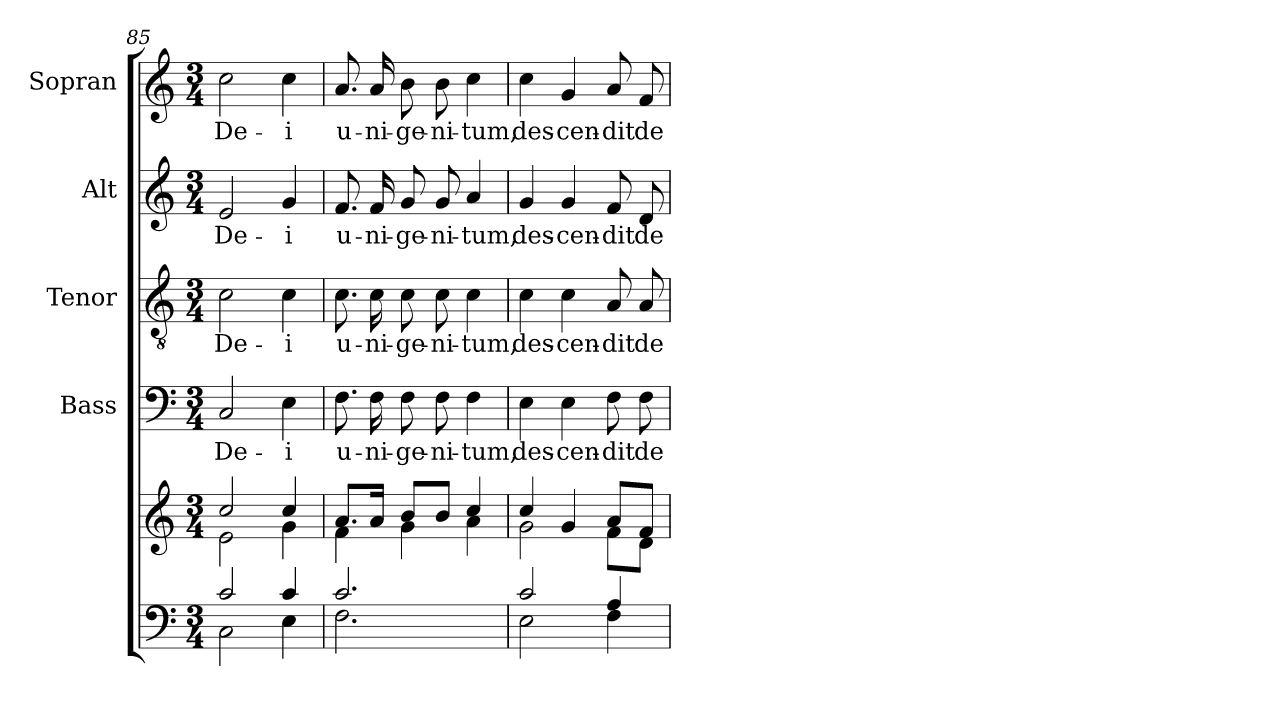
**kern	**kern	**kern	**text	**kern	**text	**kern	**text	**kern	**text
*part5	*part5	*part4	*part4	*part3	*part3	*part2	*part2	*part1	*part1
*staff6	*staff5	*staff4	*staff4	*staff3	*staff3	*staff2	*staff2	*staff1	*staff1
*	*	*I"Bass	*	*I"Tenor	*	*I"Alt	*	*I"Sopran	*
*	*	*I'B.	*	*I'T.	*	*I'A.	*	*I'S.	*
*clefF4	*clefG2	*clefF4	*	*clefGv2	*	*clefG2	*	*clefG2	*
*k[]	*k[]	*k[]	*	*k[]	*	*k[]	*	*k[]	*
*C:	*C:	*C:	*	*C:	*	*C:	*	*C:	*
*M3/4	*M3/4	*M3/4	*	*M3/4	*	*M3/4	*	*M3/4	*
=85	=85	=85	=85	=85	=85	=85	=85	=85	=85
*^	*^	*	*	*	*	*	*	*	*
!	!	!	!	!	!LO:LY:b	!	!LO:LY:b	!	!LO:LY:b	!	!LO:LY:b
2c/	2C\	2cc/	2e\	2C/	De-	2c\	De-	2e/	De-	2cc\	De-
!	!	!	!	!	!LO:LY:b	!	!LO:LY:b	!	!LO:LY:b	!	!LO:LY:b
4c/	4E\	4cc/	4g\	4E\	-i	4c\	-i	4g/	-i	4cc\	-i
=86	=86	=86	=86	=86	=86	=86	=86	=86	=86	=86	=86
!	!	!	!	!	!LO:LY:b	!	!LO:LY:b	!	!LO:LY:b	!	!LO:LY:b
2.c/	2.F\	8.a/L	4f\	8.F\	u-	8.c\	u-	8.f/	u-	8.a/	u-
!	!	!	!	!	!LO:LY:b	!	!LO:LY:b	!	!LO:LY:b	!	!LO:LY:b
.	.	16a/Jk	.	16F\	-ni-	16c\	-ni-	16f/	-ni-	16a/	-ni-
!	!	!	!	!	!LO:LY:b	!	!LO:LY:b	!	!LO:LY:b	!	!LO:LY:b
.	.	8b/L	4g\	8F\	-ge-	8c\	-ge-	8g/	-ge-	8b\	-ge-
!	!	!	!	!	!LO:LY:b	!	!LO:LY:b	!	!LO:LY:b	!	!LO:LY:b
.	.	8b/J	.	8F\	-ni-	8c\	-ni-	8g/	-ni-	8b\	-ni-
!	!	!	!	!	!LO:LY:b	!	!LO:LY:b	!	!LO:LY:b	!	!LO:LY:b
.	.	4cc/	4a\	4F\	-tum,	4c\	-tum,	4a/	-tum,	4cc\	-tum,
=87	=87	=87	=87	=87	=87	=87	=87	=87	=87	=87	=87
!	!	!	!	!	!LO:LY:b	!	!LO:LY:b	!	!LO:LY:b	!	!LO:LY:b
2c/	2E\	4cc/	2g\	4E\	des-	4c\	des-	4g/	des-	4cc\	des-
!	!	!	!	!	!LO:LY:b	!	!LO:LY:b	!	!LO:LY:b	!	!LO:LY:b
.	.	4g/	.	4E\	-cen-	4c\	-cen-	4g/	-cen-	4g/	-cen-
!	!	!	!	!	!LO:LY:b	!	!LO:LY:b	!	!LO:LY:b	!	!LO:LY:b
4A/	4F\	8a/L	8f\L	8F\	-dit	8A/	-dit	8f/	-dit	8a/	-dit
!	!	!	!	!	!LO:LY:b	!	!LO:LY:b	!	!LO:LY:b	!	!LO:LY:b
.	.	8f/J	8d\J	8F\	de	8A/	de	8d/	de	8f/	de
*v	*v	*	*	*	*	*	*	*	*	*	*
*	*v	*v	*	*	*	*	*	*	*	*
=	=	=	=	=	=	=	=	=	=
*-	*-	*-	*-	*-	*-	*-	*-	*-	*-
